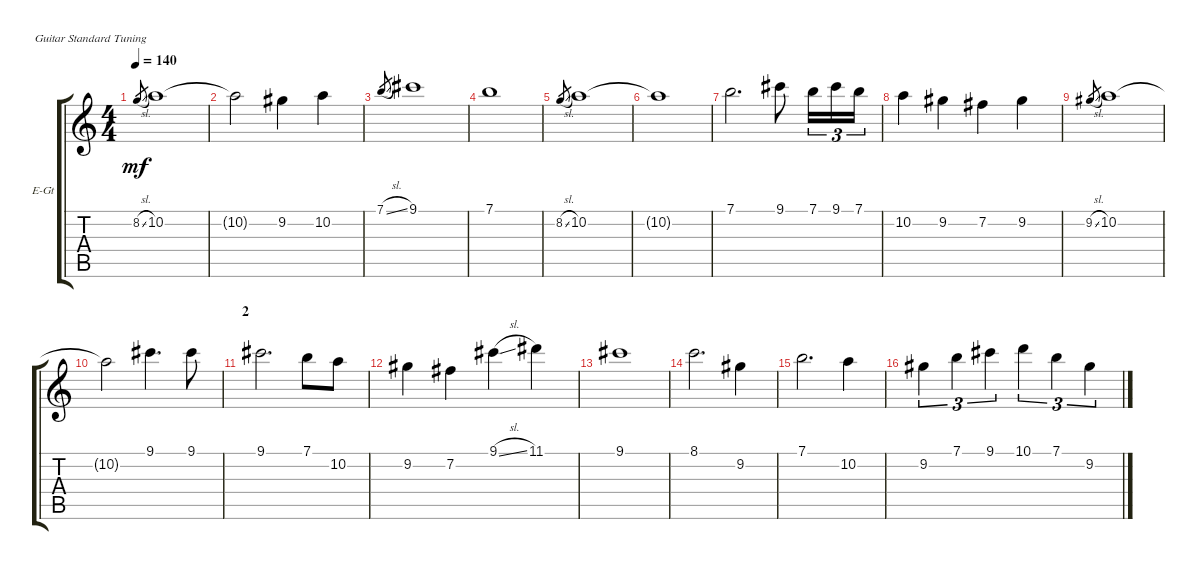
\bracketExtendMode groupsimilarinstruments
\firstSystemTrackNameOrientation horizontal
\otherSystemsTrackNameOrientation horizontal
\track ("Electric Guitar 1" "E-Gt") {instrument distortionguitar}
\staff {score tabs}
\tuning (E4 B3 G3 D3 A2 E2)
\ts (4 4)
\tempo 140
\clef g2
\ks c
8.2{sl}.8{gr dy mf instrument distortionguitar} 10.2.1 |
10.2{t}.2 9.2.4 10.2.4 |
7.1{sl}.8{gr} 9.1.1 |
7.1.1 |
8.2{sl}.8{gr} 10.2.1 |
10.2{t}.1 |
7.1.2{d} 9.1.8 7.1.16{tu (3 2)} 9.1.16{tu (3 2)} 7.1.16{tu (3 2)} |
10.2.4 9.2.4 7.2.4 9.2.4 |
9.2{sl}.8{gr} 10.2.1 |
10.2{t}.2 9.1.4{d} 9.1.8 |
\section ("" "2")
9.1.2{d} 7.1.8 10.2.8 |
9.2.4 7.2.4 9.1{sl}.4 11.1.4 |
9.1.1 |
8.1.2{d} 9.2.4 |
7.1.2{d} 10.2.4 |
9.2.4{tu (3 2)} 7.1.4{tu (3 2)} 9.1.4{tu (3 2)} 10.1.4{tu (3 2)} 7.1.4{tu (3 2)} 9.2.4{tu (3 2)}
